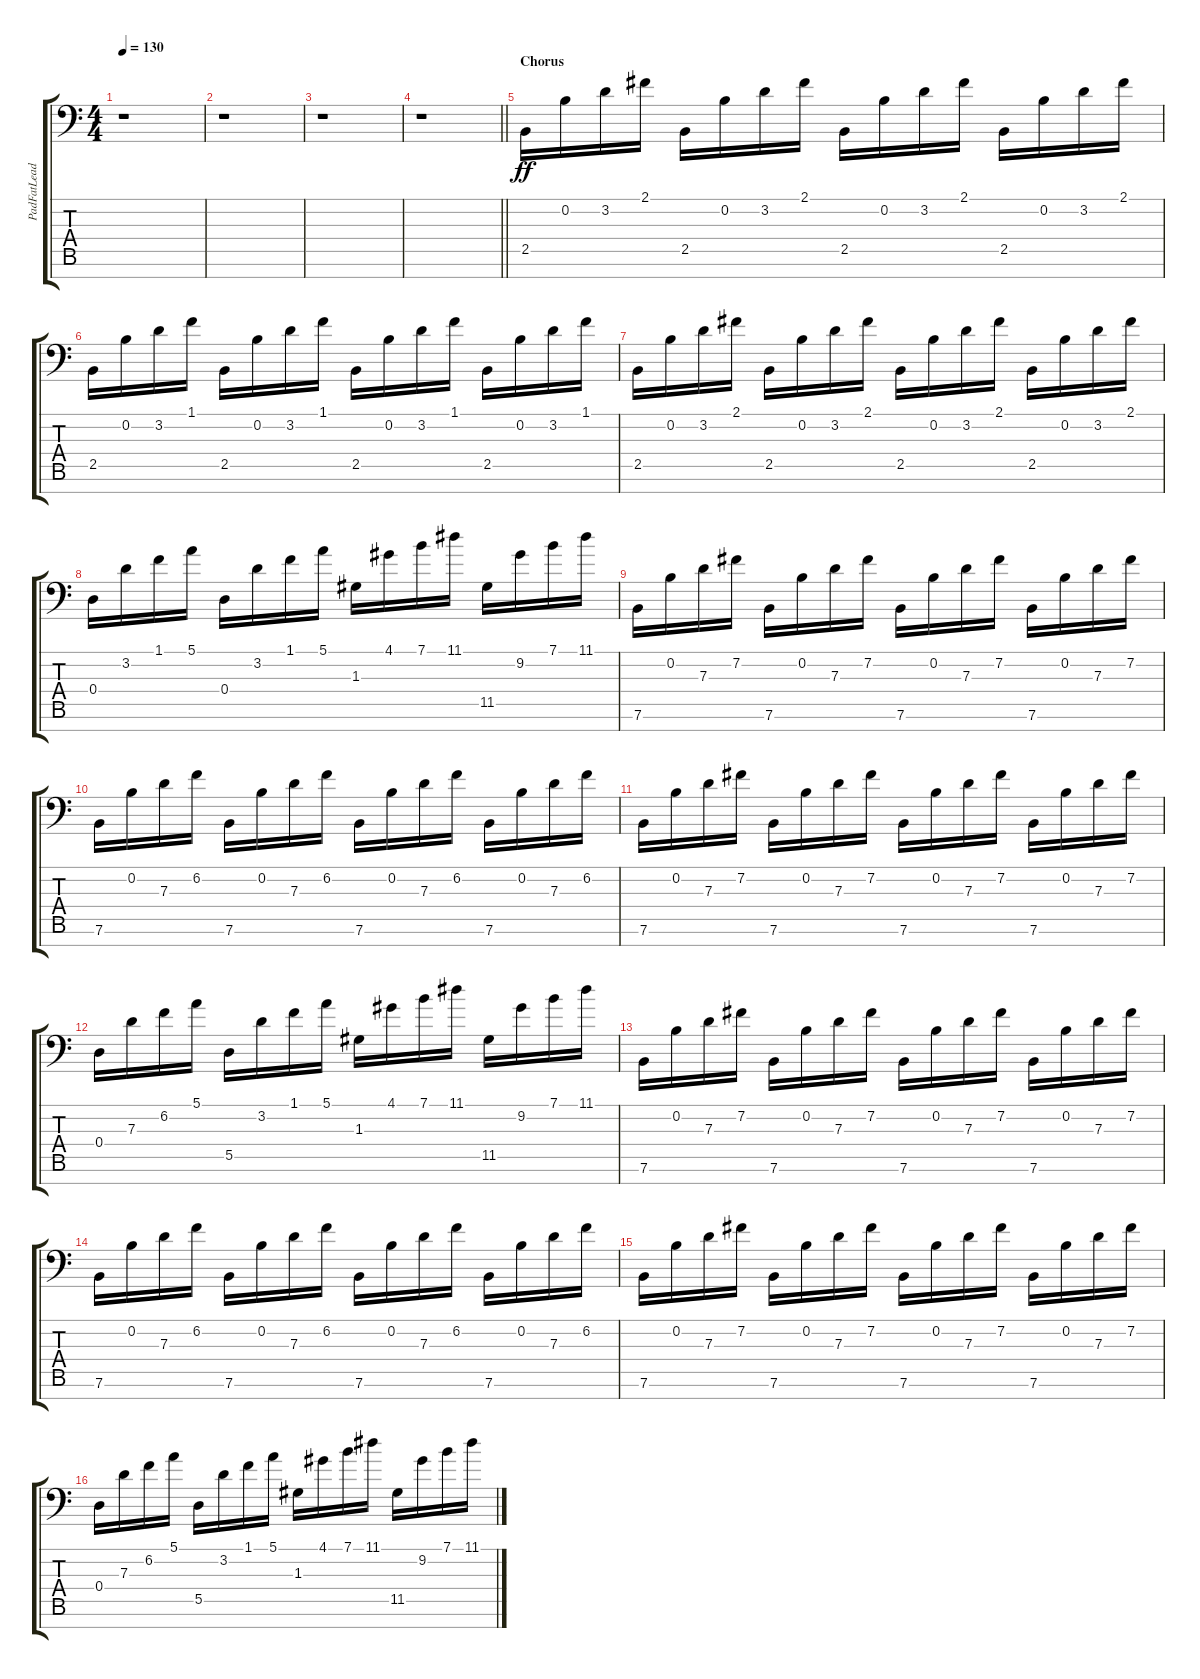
\track ("PadFatLead" "PadFatLead") {instrument pad1newage}
\staff {score tabs}
\tuning (E4 B3 G3 D3 A2 E2 C-1) {hide}
\ts (4 4)
\tempo 130
\clef f4
\ks c
r.1{dy ff} |
r.1 |
r.1 |
\barLineRight lightlight
r.1 |
\section ("" "Chorus")
2.5.16 0.2.16 3.2.16 2.1.16 2.5.16 0.2.16 3.2.16 2.1.16 2.5.16 0.2.16 3.2.16 2.1.16 2.5.16 0.2.16 3.2.16 2.1.16 |
2.5.16 0.2.16 3.2.16 1.1.16 2.5.16 0.2.16 3.2.16 1.1.16 2.5.16 0.2.16 3.2.16 1.1.16 2.5.16 0.2.16 3.2.16 1.1.16 |
2.5.16 0.2.16 3.2.16 2.1.16 2.5.16 0.2.16 3.2.16 2.1.16 2.5.16 0.2.16 3.2.16 2.1.16 2.5.16 0.2.16 3.2.16 2.1.16 |
0.4.16 3.2.16 1.1.16 5.1.16 0.4.16 3.2.16 1.1.16 5.1.16 1.3.16 4.1.16 7.1.16 11.1.16 11.5.16 9.2.16 7.1.16 11.1.16 |
7.6.16 0.2.16 7.3.16 7.2.16 7.6.16 0.2.16 7.3.16 7.2.16 7.6.16 0.2.16 7.3.16 7.2.16 7.6.16 0.2.16 7.3.16 7.2.16 |
7.6.16 0.2.16 7.3.16 6.2.16 7.6.16 0.2.16 7.3.16 6.2.16 7.6.16 0.2.16 7.3.16 6.2.16 7.6.16 0.2.16 7.3.16 6.2.16 |
7.6.16 0.2.16 7.3.16 7.2.16 7.6.16 0.2.16 7.3.16 7.2.16 7.6.16 0.2.16 7.3.16 7.2.16 7.6.16 0.2.16 7.3.16 7.2.16 |
0.4.16 7.3.16 6.2.16 5.1.16 5.5.16 3.2.16 1.1.16 5.1.16 1.3.16 4.1.16 7.1.16 11.1.16 11.5.16 9.2.16 7.1.16 11.1.16 |
7.6.16 0.2.16 7.3.16 7.2.16 7.6.16 0.2.16 7.3.16 7.2.16 7.6.16 0.2.16 7.3.16 7.2.16 7.6.16 0.2.16 7.3.16 7.2.16 |
7.6.16 0.2.16 7.3.16 6.2.16 7.6.16 0.2.16 7.3.16 6.2.16 7.6.16 0.2.16 7.3.16 6.2.16 7.6.16 0.2.16 7.3.16 6.2.16 |
7.6.16 0.2.16 7.3.16 7.2.16 7.6.16 0.2.16 7.3.16 7.2.16 7.6.16 0.2.16 7.3.16 7.2.16 7.6.16 0.2.16 7.3.16 7.2.16 |
0.4.16 7.3.16 6.2.16 5.1.16 5.5.16 3.2.16 1.1.16 5.1.16 1.3.16 4.1.16 7.1.16 11.1.16 11.5.16 9.2.16 7.1.16 11.1.16
